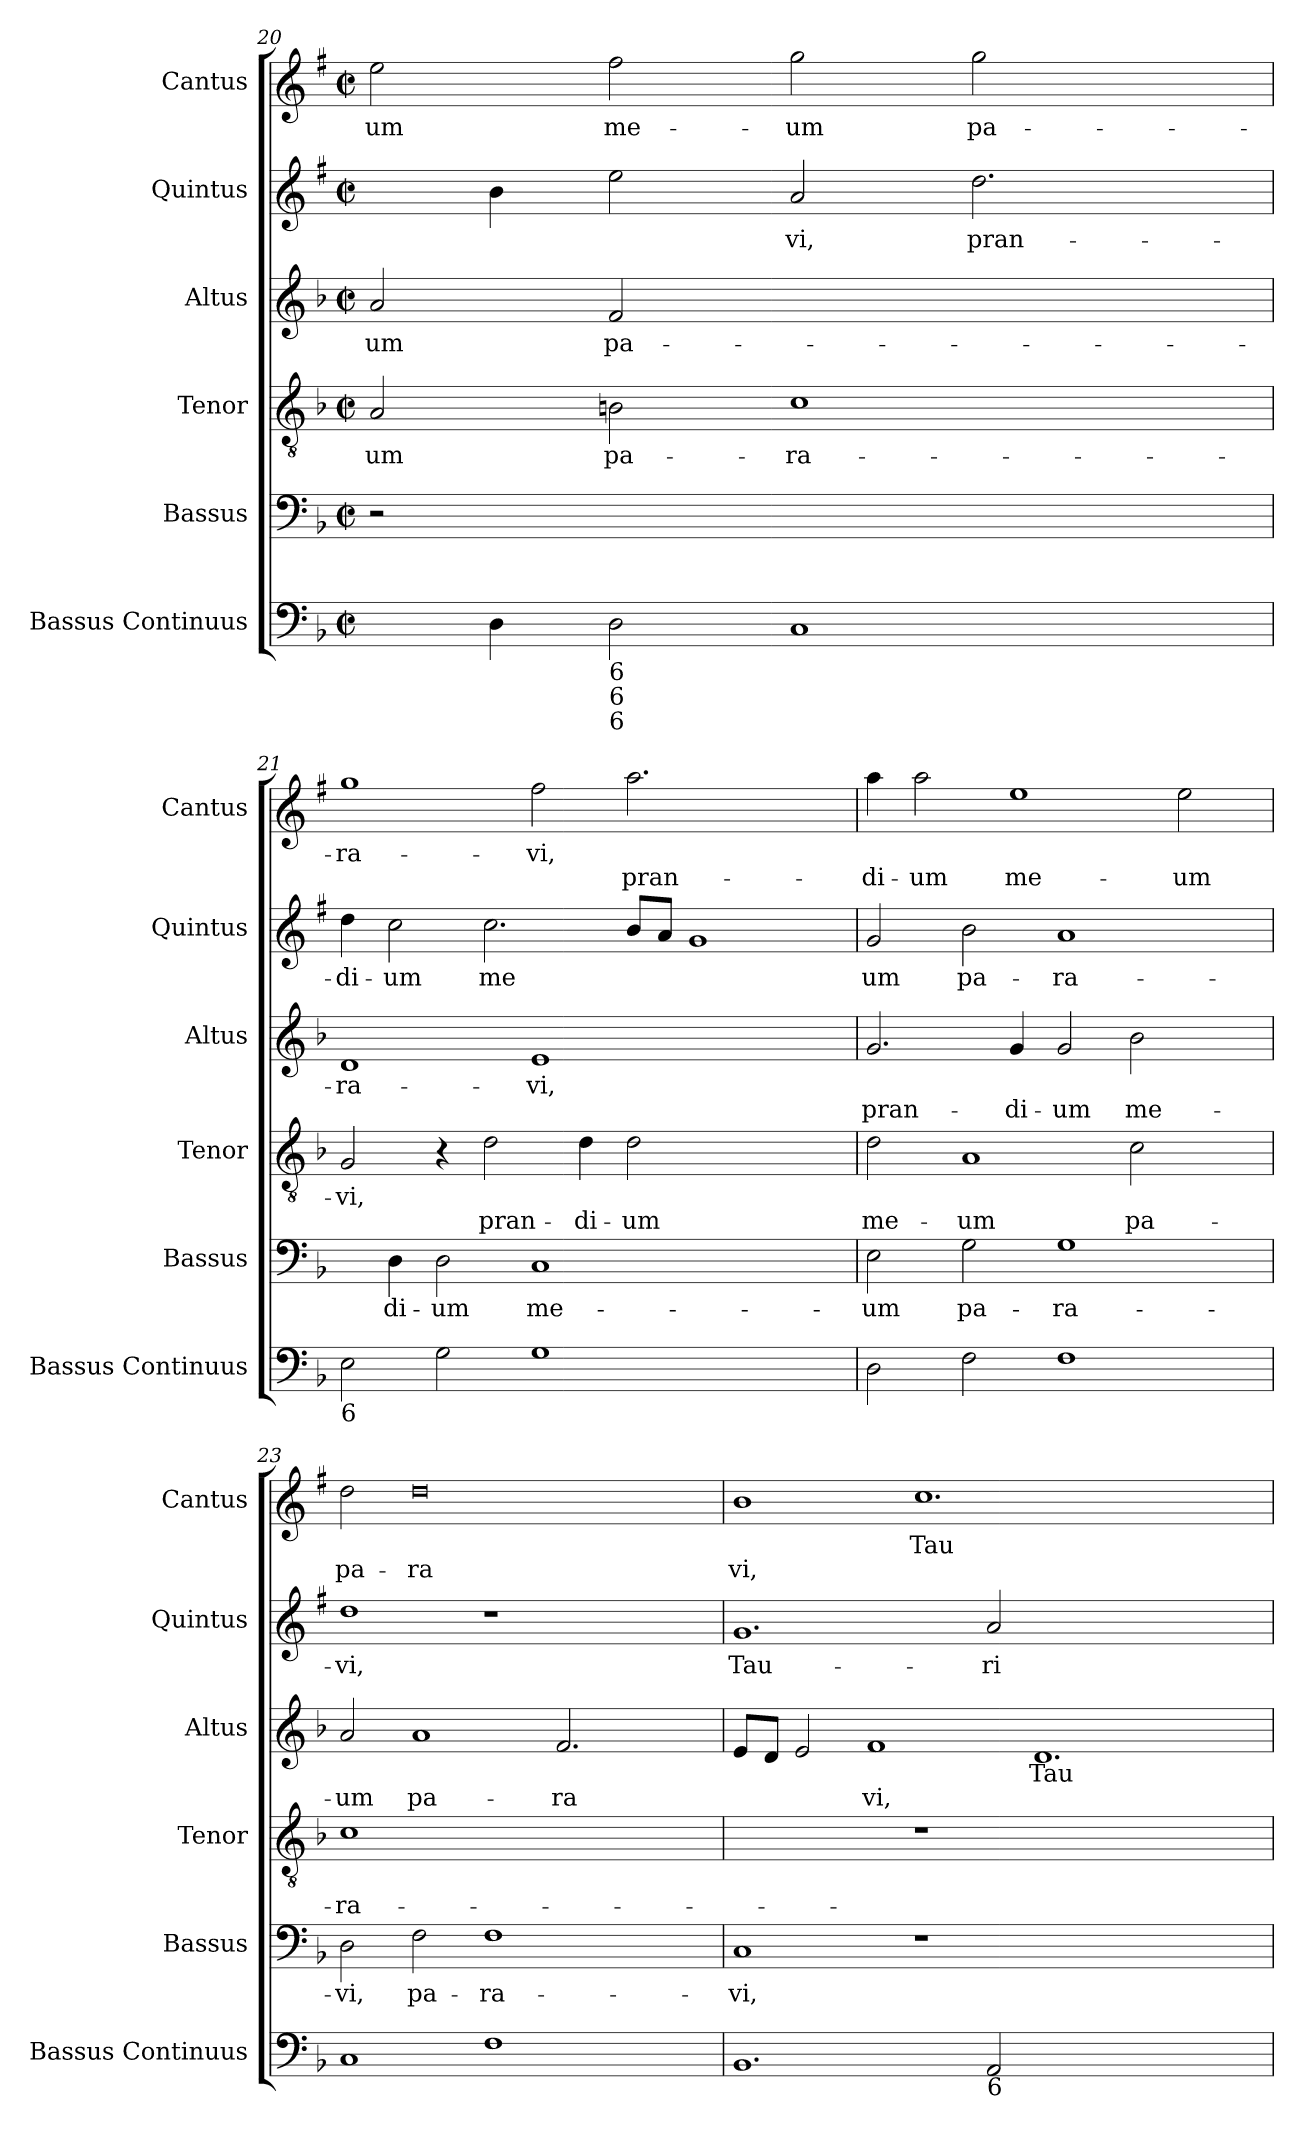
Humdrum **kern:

**kern	**kern	**text	**kern	**text	**text	**kern	**text	**text	**kern	**text	**kern	**text	**text
*part6	*part5	*part5	*part4	*part4	*part4	*part3	*part3	*part3	*part2	*part2	*part1	*part1	*part1
*staff6	*staff5	*staff5	*staff4	*staff4	*staff4	*staff3	*staff3	*staff3	*staff2	*staff2	*staff1	*staff1	*staff1
*I"Bassus Continuus	*I"Bassus	*	*I"Tenor	*	*	*I"Altus	*	*	*I"Quintus	*	*I"Cantus	*	*
*I'Bassus Continuus	*I'Bassus	*	*I'Tenor	*	*	*I'Altus	*	*	*I'Quintus	*	*I'Cantus	*	*
!!LO:LB:g=z
*clefF4	*clefF4	*	*clefGv2	*	*	*clefG2	*	*	*clefG2	*	*clefG2	*	*
*	*	*	*	*	*	*	*	*	*ITrd1c2	*	*ITrd1c2	*	*
*k[b-]	*k[b-]	*	*k[b-]	*	*	*k[b-]	*	*	*k[b-]	*	*k[b-]	*	*
*F:	*F:	*	*F:	*	*	*F:	*	*	*F:	*	*F:	*	*
*M4/2	*M4/2	*	*M4/2	*	*	*M4/2	*	*	*M4/2	*	*M4/2	*	*
*met(c|)	*met(c|)	*	*met(c|)	*	*	*met(c|)	*	*	*met(c|)	*	*met(c|)	*	*
=20	=20	=20	=20	=20	=20	=20	=20	=20	=20	=20	=20	=20	=20
!	!	!	!	!LO:LY:b	!	!	!LO:LY:b	!	!	!	!	!LO:LY:b	!
4Dyy]	2r	.	2A	-um	.	2a	-um	.	4ddyy]	.	2dd	-um	.
4D	.	.	.	.	.	.	.	.	4a	.	.	.	.
!LO:TX:b:t=6	!	!	!	!	!	!	!	!	!	!	!	!	!
!LO:TX:b:t=6	!	!	!	!	!	!	!	!	!	!	!	!	!
!LO:TX:b:t=6	!	!	!	!	!	!	!	!	!	!	!	!	!
!	!	!LO:LY:b	!	!LO:LY:b	!	!	!LO:LY:b	!	!	!	!	!LO:LY:b	!
2D	[2Dyy	pran-	2Bn	pa-	.	2f	pa-	.	2dd	.	2ee	me-	.
!	!	!	!	!LO:LY:b	!	!	!	!	!	!LO:LY:b	!	!LO:LY:b	!
1C	1ryy	.	1c	-ra-	.	1ryy	.	.	2g	-vi,	2ff	-um	.
!	!	!	!	!	!	!	!	!	!	!LO:LY:b	!	!LO:LY:b	!
.	.	.	.	.	.	.	.	.	2.cc	pran-	2ff	pa-	.
4ryy	4ryy	.	4ryy	.	.	4ryy	.	.	.	.	4ryy	.	.
!!LO:LB:g=z
=21	=21	=21	=21	=21	=21	=21	=21	=21	=21	=21	=21	=21	=21
!LO:TX:b:t=6	!	!	!	!	!	!	!	!	!	!	!	!	!
!	!	!	!	!LO:LY:b	!	!	!LO:LY:b	!	!	!LO:LY:b	!	!LO:LY:b	!
2E	4Dyy]	.	2G	-vi,	.	1d	-ra-	.	4cc	-di-	1ff	-ra-	.
!	!	!LO:LY:b	!	!	!	!	!	!	!	!LO:LY:b	!	!	!
.	4D	-di-	.	.	.	.	.	.	2b-	-um	.	.	.
!	!	!LO:LY:b	!	!	!	!	!	!	!	!	!	!	!
2G	2D	-um	4r	.	.	.	.	.	.	.	.	.	.
!	!	!	!	!	!LO:LY:b	!	!	!	!	!LO:LY:b	!	!	!
.	.	.	2d	.	pran-	.	.	.	2.b-	me	.	.	.
!	!	!LO:LY:b	!	!	!	!	!LO:LY:b	!	!	!	!	!LO:LY:b	!
1G	1C	me-	.	.	.	1e	-vi,	.	.	.	2ee	-vi,	.
!	!	!	!	!	!LO:LY:b	!	!	!	!	!	!	!	!
.	.	.	4d	.	-di-	.	.	.	.	.	.	.	.
!	!	!	!	!	!LO:LY:b	!	!	!	!	!	!	!	!LO:LY:b
.	.	.	2d	.	-um	.	.	.	8aL	.	2.gg	.	pran-
.	.	.	.	.	.	.	.	.	8gJ	.	.	.	.
.	.	.	.	.	.	.	.	.	1f	.	.	.	.
2.ryy	2.ryy	.	2.ryy	.	.	2.ryy	.	.	.	.	.	.	.
.	.	.	.	.	.	.	.	.	.	.	2ryy	.	.
=22	=22	=22	=22	=22	=22	=22	=22	=22	=22	=22	=22	=22	=22
!	!	!LO:LY:b	!	!	!LO:LY:b	!	!	!LO:LY:b	!	!LO:LY:b	!	!	!LO:LY:b
2D	2E	-um	2d	.	me-	2.g	.	pran-	2f	um	4gg	.	-di-
!	!	!	!	!	!	!	!	!	!	!	!	!	!LO:LY:b
.	.	.	.	.	.	.	.	.	.	.	2gg	.	-um
!	!	!LO:LY:b	!	!	!LO:LY:b	!	!	!	!	!LO:LY:b	!	!	!
2F	2G	pa-	1A	.	-um	.	.	.	2a	pa-	.	.	.
!	!	!	!	!	!	!	!	!LO:LY:b	!	!	!	!	!LO:LY:b
.	.	.	.	.	.	4g	.	-di-	.	.	1dd	.	me-
!	!	!LO:LY:b	!	!	!	!	!	!LO:LY:b	!	!LO:LY:b	!	!	!
1F	1G	-ra-	.	.	.	2g	.	-um	1g	-ra-	.	.	.
!	!	!	!	!	!LO:LY:b	!	!	!LO:LY:b	!	!	!	!	!
.	.	.	2c	.	pa-	2b-	.	me-	.	.	.	.	.
!	!	!	!	!	!	!	!	!	!	!	!	!	!LO:LY:b
.	.	.	.	.	.	.	.	.	.	.	2dd	.	-um
4ryy	4ryy	.	4ryy	.	.	4ryy	.	.	4ryy	.	.	.	.
=23	=23	=23	=23	=23	=23	=23	=23	=23	=23	=23	=23	=23	=23
!	!	!LO:LY:b	!	!	!LO:LY:b	!	!	!LO:LY:b	!	!LO:LY:b	!	!	!LO:LY:b
1C	2D	-vi,	1c	.	-ra-	2a	.	-um	1cc	-vi,	2cc	.	pa-
!	!	!LO:LY:b	!	!	!	!	!	!LO:LY:b	!	!	!	!	!LO:LY:b
.	2F	pa-	.	.	.	1a	.	pa-	.	.	0cc	.	-ra
!	!	!LO:LY:b	!	!	!LO:LY:b	!	!	!	!	!	!	!	!
1F	1F	-ra-	[1Fyy	.	-vi,	.	.	.	1r	.	.	.	.
!	!	!	!	!	!	!	!	!LO:LY:b	!	!	!	!	!
.	.	.	.	.	.	2.f	.	-ra	.	.	.	.	.
2ryy	2ryy	.	2ryy	.	.	.	.	.	2ryy	.	.	.	.
.	.	.	.	.	.	4ryy	.	.	.	.	.	.	.
=24	=24	=24	=24	=24	=24	=24	=24	=24	=24	=24	=24	=24	=24
!	!	!LO:LY:b	!	!	!	!	!	!	!	!LO:LY:b	!	!	!LO:LY:b
1.BB-	1C	-vi,	2.Fyy_	.	.	8eL	.	.	1.f	Tau-	1a	.	vi,
.	.	.	.	.	.	8dJ	.	.	.	.	.	.	.
.	.	.	.	.	.	2e	.	.	.	.	.	.	.
!	!	!	!	!	!	!	!	!LO:LY:b	!	!	!	!	!
.	.	.	4Fyy]	.	.	1f	.	vi,	.	.	.	.	.
!	!	!	!	!	!	!	!	!	!	!	!	!LO:LY:b	!
.	1r	.	1r	.	.	.	.	.	.	.	1.b-	Tau-	.
!LO:TX:b:t=6	!	!	!	!	!	!	!	!	!	!	!	!	!
!	!	!	!	!	!	!	!	!	!	!LO:LY:b	!	!	!
2AA	.	.	.	.	.	.	.	.	2g	-ri	.	.	.
!	!	!	!	!	!	!	!LO:LY:b	!	!	!	!	!	!
.	.	.	.	.	.	1.d	Tau-	.	.	.	.	.	.
1ryy	1ryy	.	1ryy	.	.	.	.	.	1ryy	.	.	.	.
.	.	.	.	.	.	.	.	.	.	.	2.ryy	.	.
4ryy	4ryy	.	4ryy	.	.	.	.	.	4ryy	.	.	.	.
=	=	=	=	=	=	=	=	=	=	=	=	=	=
*-	*-	*-	*-	*-	*-	*-	*-	*-	*-	*-	*-	*-	*-
